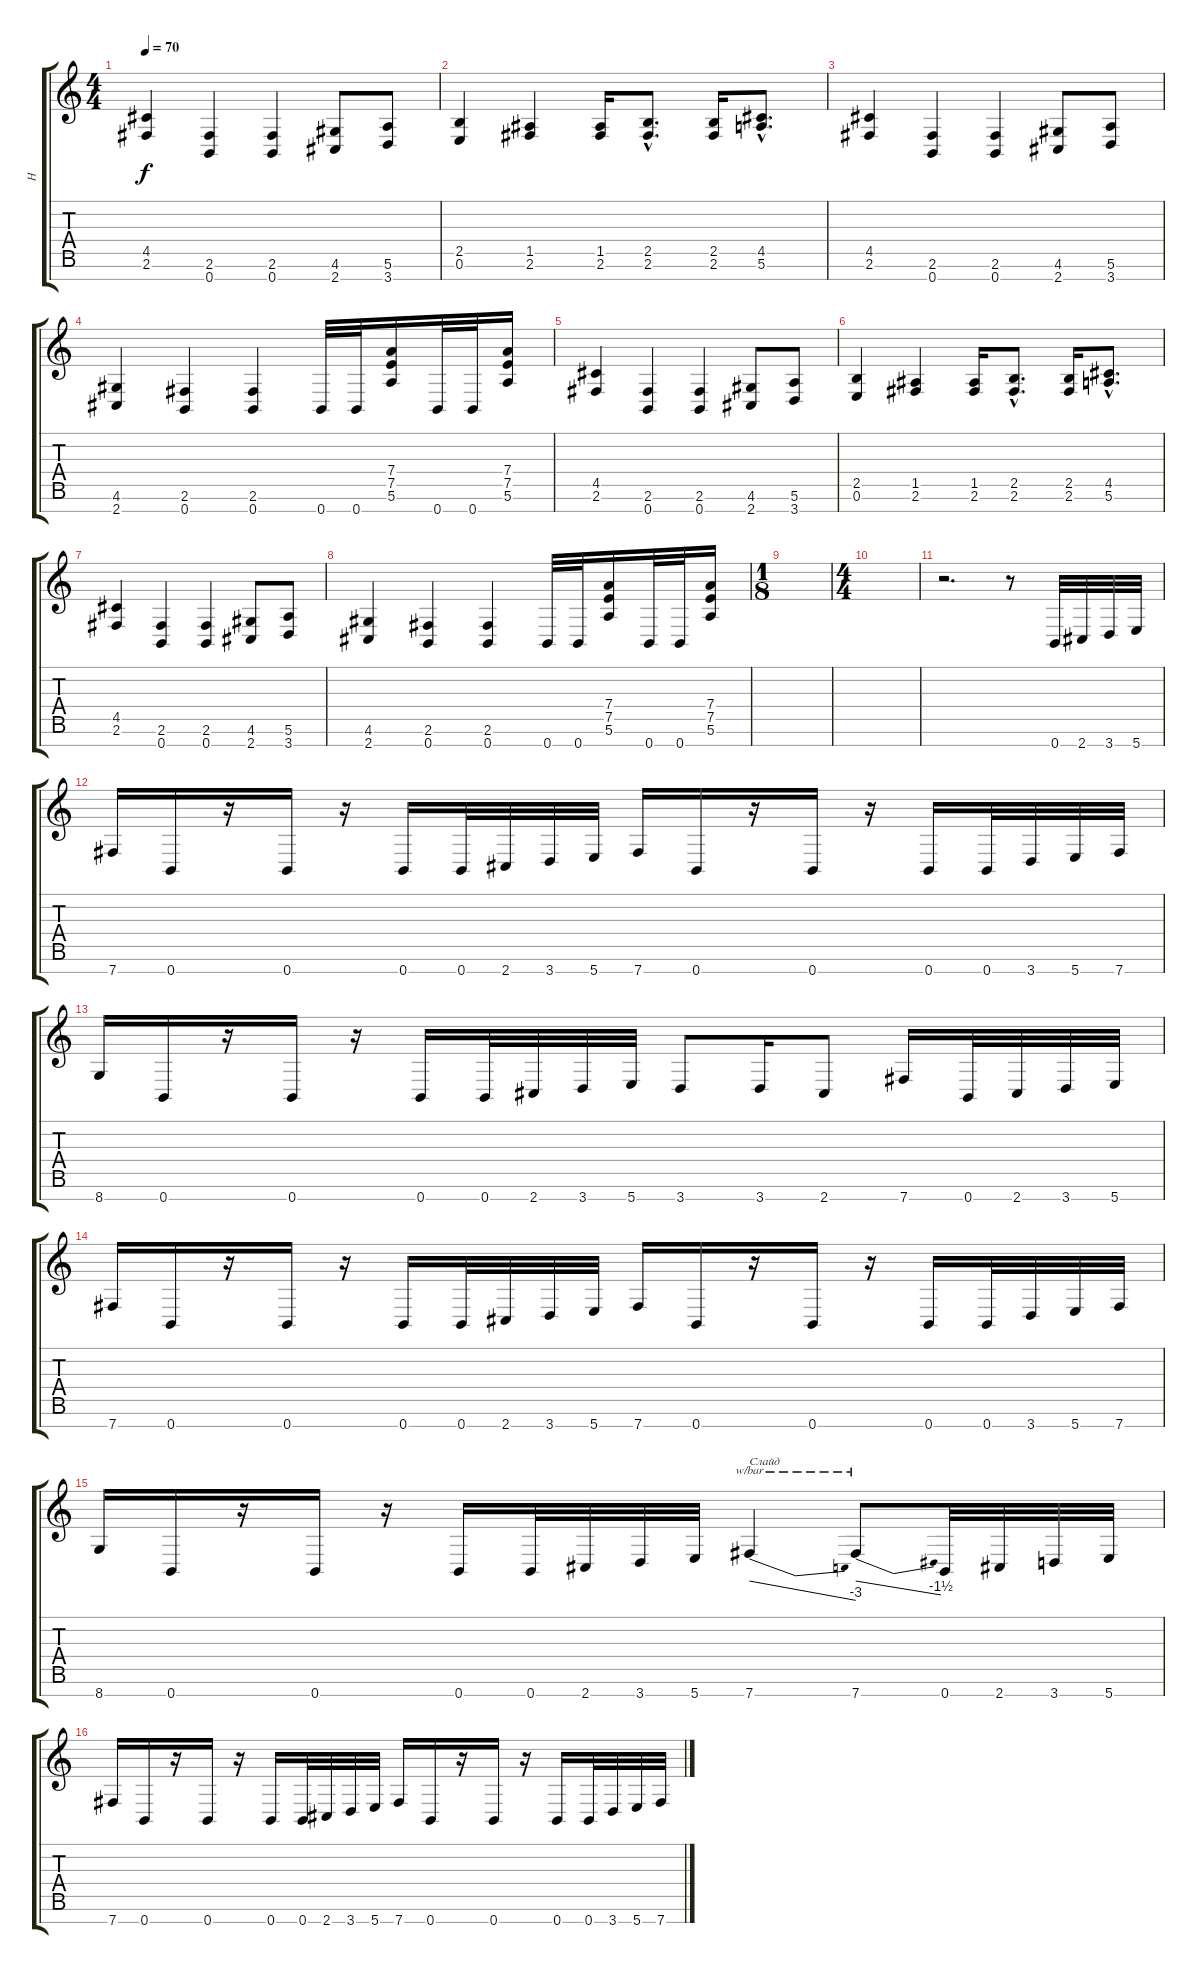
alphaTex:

\track ("H" "H") {instrument distortionguitar}
\staff {score tabs}
\tuning (E4 B3 G3 D3 A2 E2 B1) {hide}
\ts (4 4)
\section ("" " ")
\tempo 70
\clef g2
\ks c
(4.5 2.6).4{dy f instrument distortionguitar} (2.6 0.7).4 (2.6 0.7).4 (4.6 2.7).8 (5.6 3.7).8 |
(2.5 0.6).4 (1.5 2.6).4 (1.5 2.6).16 (2.5{hac} 2.6{hac}).8{d} (2.5 2.6).16 (4.5{hac} 5.6{hac}).8{d} |
(4.5 2.6).4 (2.6 0.7).4 (2.6 0.7).4 (4.6 2.7).8 (5.6 3.7).8 |
(4.6 2.7).4 (2.6 0.7).4 (2.6 0.7).4 0.7.32 0.7.32 (7.4 7.5 5.6).16 0.7.32 0.7.32 (7.4 7.5 5.6).16 |
(4.5 2.6).4 (2.6 0.7).4 (2.6 0.7).4 (4.6 2.7).8 (5.6 3.7).8 |
(2.5 0.6).4 (1.5 2.6).4 (1.5 2.6).16 (2.5{hac} 2.6{hac}).8{d} (2.5 2.6).16 (4.5{hac} 5.6{hac}).8{d} |
(4.5 2.6).4 (2.6 0.7).4 (2.6 0.7).4 (4.6 2.7).8 (5.6 3.7).8 |
(4.6 2.7).4 (2.6 0.7).4 (2.6 0.7).4 0.7.32 0.7.32 (7.4 7.5 5.6).16 0.7.32 0.7.32 (7.4 7.5 5.6).16 |
\ts (1 8)
|
\ts (4 4)
\section ("" " ")
|
r.2{d} r.8 0.7.32 2.7.32 3.7.32 5.7.32 |
7.7.16 0.7.16 r.16 0.7.16 r.16 0.7.16 0.7.32 2.7.32 3.7.32 5.7.32 7.7.16 0.7.16 r.16 0.7.16 r.16 0.7.16 0.7.32 3.7.32 5.7.32 7.7.32 |
8.7.16 0.7.16 r.16 0.7.16 r.16 0.7.16 0.7.32 2.7.32 3.7.32 5.7.32 3.7.8 3.7.16 2.7.8 7.7.16 0.7.32 2.7.32 3.7.32 5.7.32 |
7.7.16 0.7.16 r.16 0.7.16 r.16 0.7.16 0.7.32 2.7.32 3.7.32 5.7.32 7.7.16 0.7.16 r.16 0.7.16 r.16 0.7.16 0.7.32 3.7.32 5.7.32 7.7.32 |
8.7.16 0.7.16 r.16 0.7.16 r.16 0.7.16 0.7.32 2.7.32 3.7.32 5.7.32 7.7.4{tbe (dive default 0 0 60 -12) txt "Слайд"} 7.7.8{tbe (dive default 0 0 60 -6)} 0.7.32 2.7.32 3.7.32 5.7.32 |
7.7.16 0.7.16 r.16 0.7.16 r.16 0.7.16 0.7.32 2.7.32 3.7.32 5.7.32 7.7.16 0.7.16 r.16 0.7.16 r.16 0.7.16 0.7.32 3.7.32 5.7.32 7.7.32
